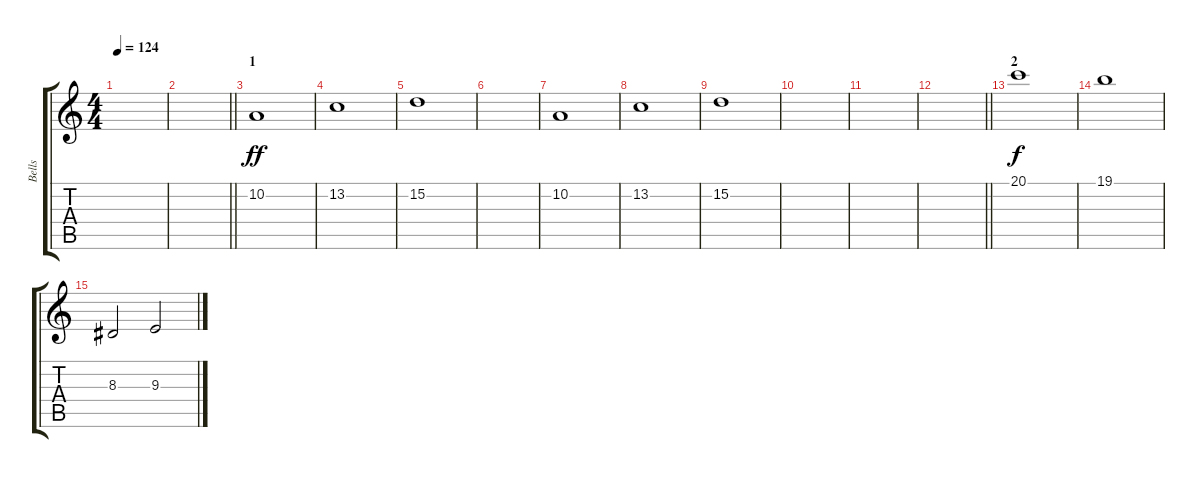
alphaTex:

\track ("Bells" "Bells") {instrument tubularbells}
\staff {score tabs}
\tuning (E4 B3 G3 D3 A2 E2) {hide}
\ts (4 4)
\tempo 124
\clef g2
\ks c
|
\barLineRight lightlight
|
\section ("" "1")
10.2.1{dy ff} |
13.2.1 |
15.2.1 |
|
10.2.1 |
13.2.1 |
15.2.1 |
|
|
\barLineRight lightlight
|
\section ("" "2")
20.1.1{dy f} |
19.1.1 |
8.3.2 9.3.2
